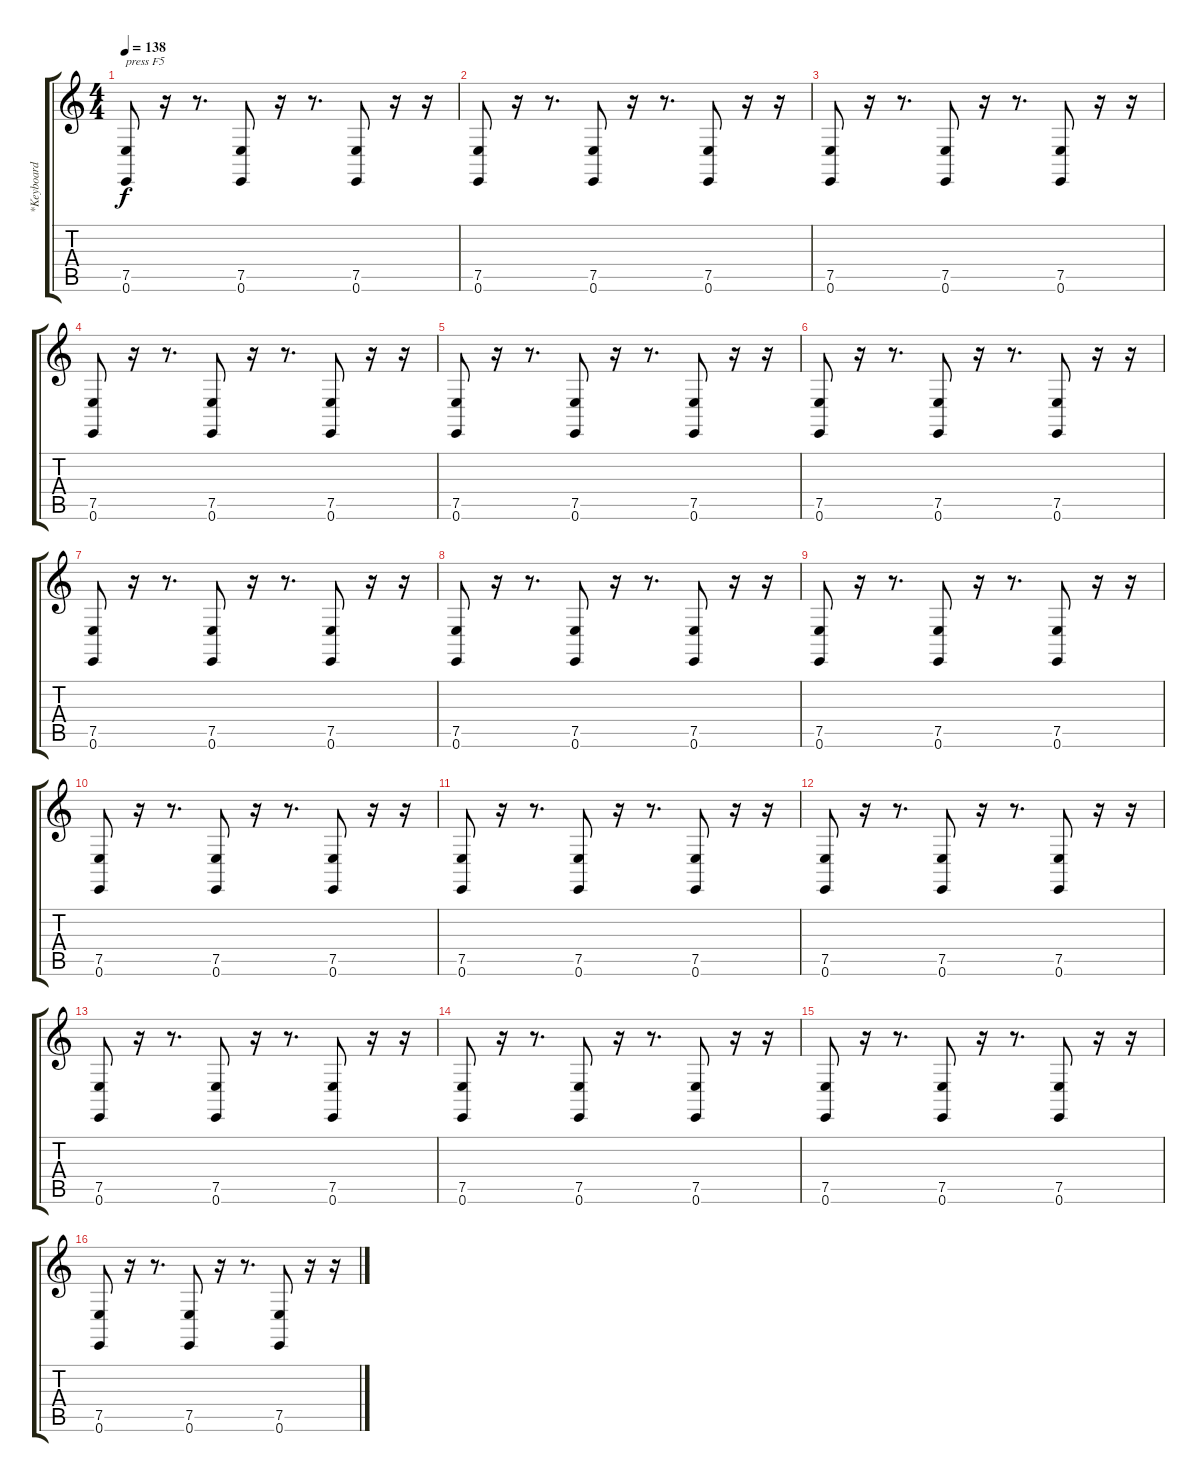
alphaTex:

\track ("*Keyboard" "*Keyboard") {instrument lead2sawtooth}
\staff {score tabs}
\tuning (E4 B3 G3 D3 A2 E2) {hide}
\ts (4 4)
\tempo 138
\clef g2
\ks c
(7.5 0.6).8{txt "press F5" dy f instrument lead2sawtooth} r.16 r.8{d} (7.5 0.6).8 r.16 r.8{d} (7.5 0.6).8 r.16 r.16 |
(7.5 0.6).8 r.16 r.8{d} (7.5 0.6).8 r.16 r.8{d} (7.5 0.6).8 r.16 r.16 |
(7.5 0.6).8 r.16 r.8{d} (7.5 0.6).8 r.16 r.8{d} (7.5 0.6).8 r.16 r.16 |
(7.5 0.6).8 r.16 r.8{d} (7.5 0.6).8 r.16 r.8{d} (7.5 0.6).8 r.16 r.16 |
(7.5 0.6).8 r.16 r.8{d} (7.5 0.6).8 r.16 r.8{d} (7.5 0.6).8 r.16 r.16 |
(7.5 0.6).8 r.16 r.8{d} (7.5 0.6).8 r.16 r.8{d} (7.5 0.6).8 r.16 r.16 |
(7.5 0.6).8 r.16 r.8{d} (7.5 0.6).8 r.16 r.8{d} (7.5 0.6).8 r.16 r.16 |
(7.5 0.6).8 r.16 r.8{d} (7.5 0.6).8 r.16 r.8{d} (7.5 0.6).8 r.16 r.16 |
(7.5 0.6).8 r.16 r.8{d} (7.5 0.6).8 r.16 r.8{d} (7.5 0.6).8 r.16 r.16 |
(7.5 0.6).8 r.16 r.8{d} (7.5 0.6).8 r.16 r.8{d} (7.5 0.6).8 r.16 r.16 |
(7.5 0.6).8 r.16 r.8{d} (7.5 0.6).8 r.16 r.8{d} (7.5 0.6).8 r.16 r.16 |
(7.5 0.6).8 r.16 r.8{d} (7.5 0.6).8 r.16 r.8{d} (7.5 0.6).8 r.16 r.16 |
(7.5 0.6).8 r.16 r.8{d} (7.5 0.6).8 r.16 r.8{d} (7.5 0.6).8 r.16 r.16 |
(7.5 0.6).8 r.16 r.8{d} (7.5 0.6).8 r.16 r.8{d} (7.5 0.6).8 r.16 r.16 |
(7.5 0.6).8 r.16 r.8{d} (7.5 0.6).8 r.16 r.8{d} (7.5 0.6).8 r.16 r.16 |
(7.5 0.6).8 r.16 r.8{d} (7.5 0.6).8 r.16 r.8{d} (7.5 0.6).8 r.16 r.16
